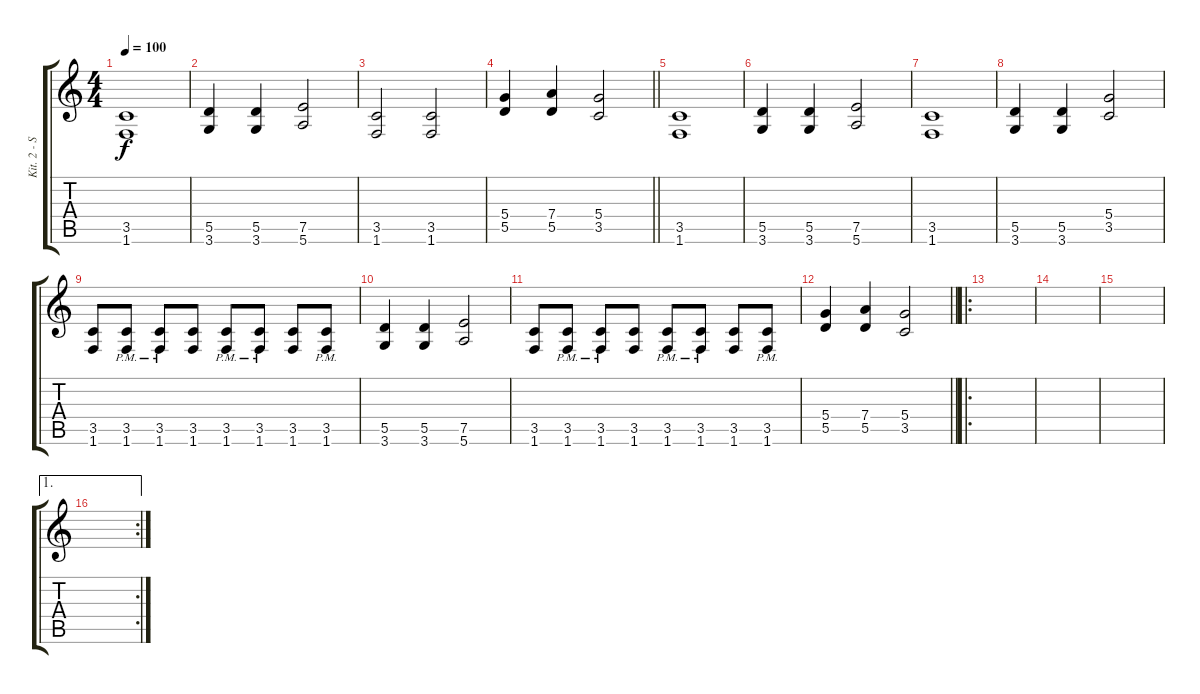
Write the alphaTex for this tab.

\track ("Kit. 2 - Särö" "Kit. 2 - S") {instrument distortionguitar}
\staff {score tabs}
\tuning (E4 B3 G3 D3 A2 E2) {hide}
\ts (4 4)
\tempo 100
\clef g2
\ks c
(3.5 1.6).1{dy f} |
(5.5 3.6).4 (5.5 3.6).4 (7.5 5.6).2 |
(3.5 1.6).2 (3.5 1.6).2 |
\barLineRight lightlight
(5.4 5.5).4 (7.4 5.5).4 (5.4 3.5).2 |
(3.5 1.6).1 |
(5.5 3.6).4 (5.5 3.6).4 (7.5 5.6).2 |
(3.5 1.6).1 |
(5.5 3.6).4 (5.5 3.6).4 (5.4 3.5).2 |
(3.5 1.6).8 (3.5{pm} 1.6{pm}).8 (3.5{pm} 1.6{pm}).8 (3.5 1.6).8 (3.5{pm} 1.6{pm}).8 (3.5{pm} 1.6{pm}).8 (3.5 1.6).8 (3.5{pm} 1.6{pm}).8 |
(5.5 3.6).4 (5.5 3.6).4 (7.5 5.6).2 |
(3.5 1.6).8 (3.5{pm} 1.6{pm}).8 (3.5{pm} 1.6{pm}).8 (3.5 1.6).8 (3.5{pm} 1.6{pm}).8 (3.5{pm} 1.6{pm}).8 (3.5 1.6).8 (3.5{pm} 1.6{pm}).8 |
\barLineRight lightlight
(5.4 5.5).4 (7.4 5.5).4 (5.4 3.5).2 |
\ro
|
|
|
\ae 1
\rc 2
